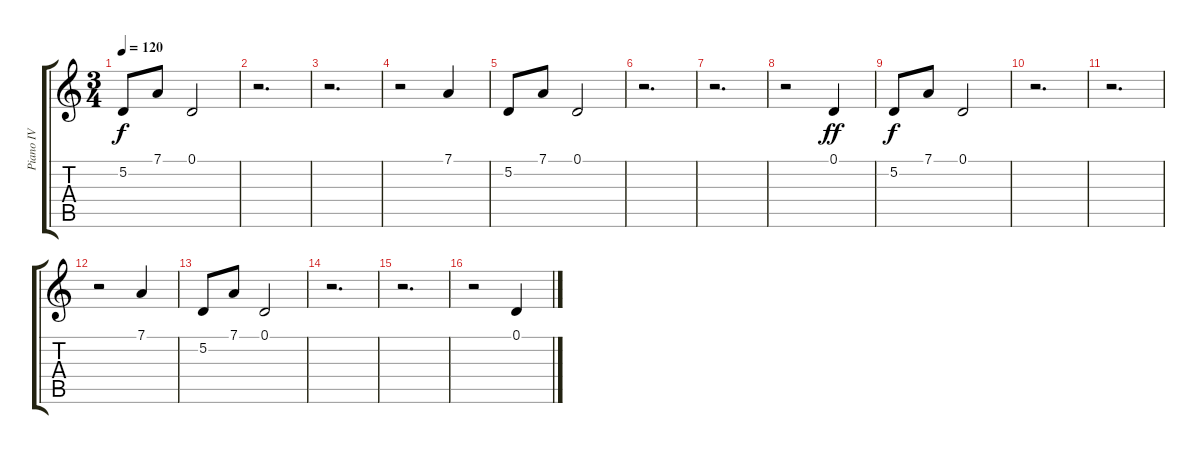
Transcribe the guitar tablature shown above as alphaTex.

\track ("Piano IV" "Piano IV") {instrument acousticgrandpiano}
\staff {score tabs}
\tuning (D4 A3 F3 C3 G2 D2) {hide}
\ts (3 4)
\tempo 120
\clef g2
\ks c
5.2.8{dy f} 7.1.8 0.1.2 |
r.2{d} |
r.2{d} |
r.2 7.1.4 |
5.2.8 7.1.8 0.1.2 |
r.2{d} |
r.2{d} |
r.2 0.1.4{dy ff} |
5.2.8{dy f} 7.1.8 0.1.2 |
r.2{d} |
r.2{d} |
r.2 7.1.4 |
5.2.8 7.1.8 0.1.2 |
r.2{d} |
r.2{d} |
r.2 0.1.4
